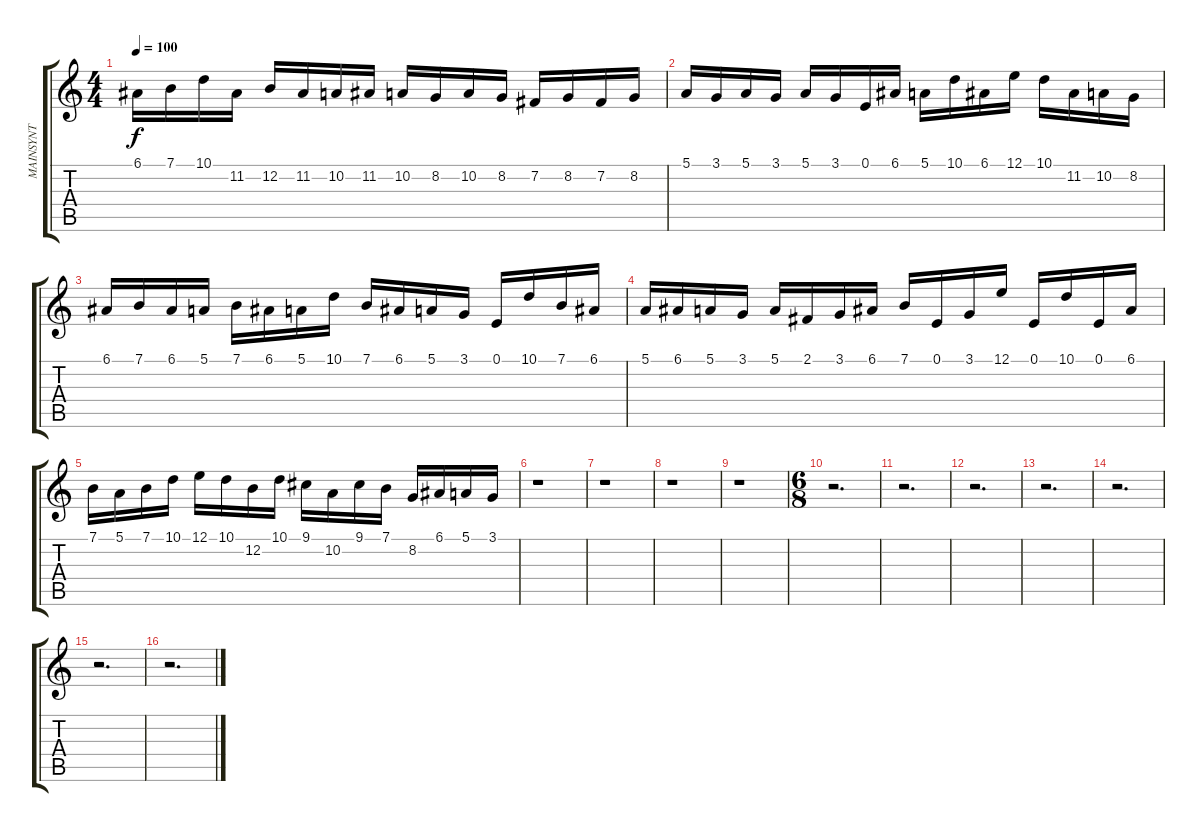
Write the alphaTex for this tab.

\track ("MAINSYNT" "MAINSYNT") {instrument lead1square}
\staff {score tabs}
\tuning (E4 B3 G3 D3 A2 E2) {hide}
\ts (4 4)
\tempo 100
\clef g2
\ks c
6.1.16{dy f} 7.1.16 10.1.16 11.2.16 12.2.16 11.2.16 10.2.16 11.2.16 10.2.16 8.2.16 10.2.16 8.2.16 7.2.16 8.2.16 7.2.16 8.2.16 |
5.1.16 3.1.16 5.1.16 3.1.16 5.1.16 3.1.16 0.1.16 6.1.16 5.1.16 10.1.16 6.1.16 12.1.16 10.1.16 11.2.16 10.2.16 8.2.16 |
6.1.16 7.1.16 6.1.16 5.1.16 7.1.16 6.1.16 5.1.16 10.1.16 7.1.16 6.1.16 5.1.16 3.1.16 0.1.16 10.1.16 7.1.16 6.1.16 |
5.1.16 6.1.16 5.1.16 3.1.16 5.1.16 2.1.16 3.1.16 6.1.16 7.1.16 0.1.16 3.1.16 12.1.16 0.1.16 10.1.16 0.1.16 6.1.16 |
7.1.16 5.1.16 7.1.16 10.1.16 12.1.16 10.1.16 12.2.16 10.1.16 9.1.16 10.2.16 9.1.16 7.1.16 8.2.16 6.1.16 5.1.16 3.1.16 |
r.1 |
r.1 |
r.1 |
r.1 |
\ts (6 8)
r.2{d} |
r.2{d} |
r.2{d} |
r.2{d} |
r.2{d} |
r.2{d} |
r.2{d}
